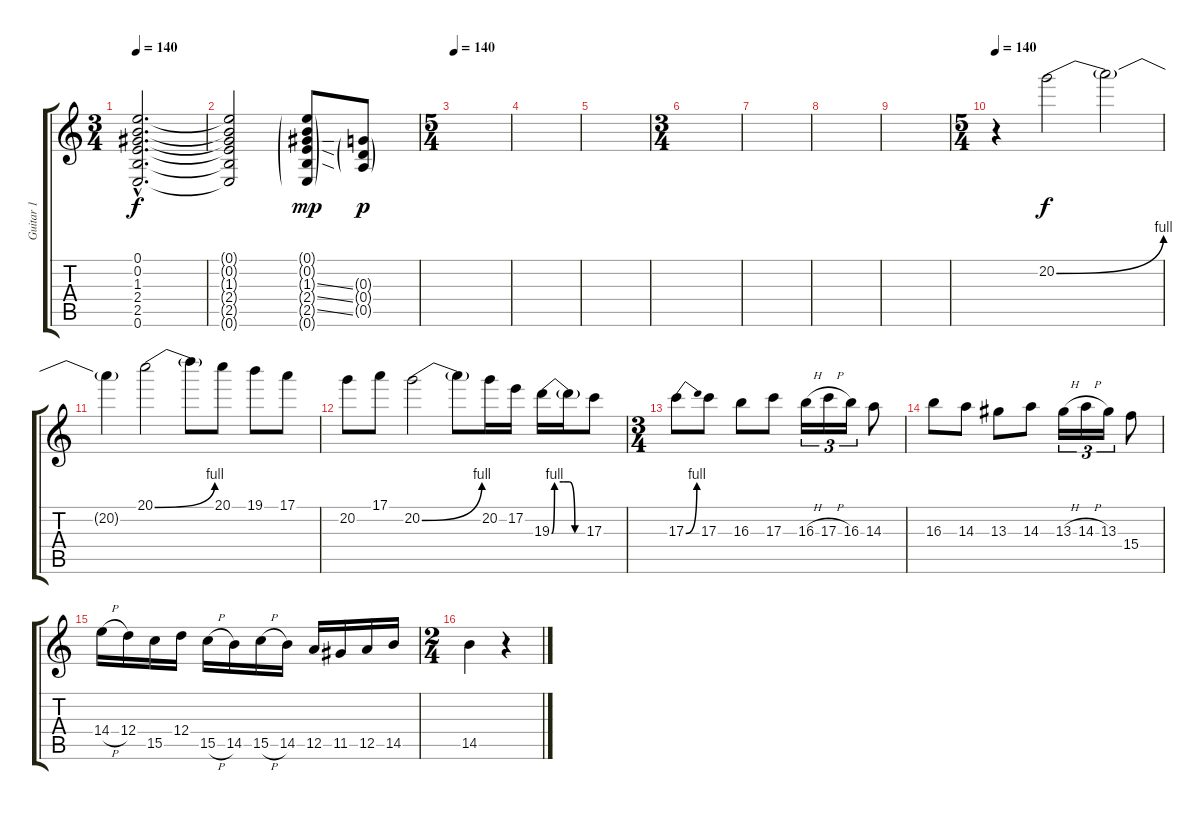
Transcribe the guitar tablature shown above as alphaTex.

\track ("Guitar 1" "Guitar 1") {instrument distortionguitar}
\staff {score tabs}
\tuning (E4 B3 G3 D3 A2 E2) {hide}
\ts (3 4)
\tempo 140
\clef g2
\ks c
(0.1{hac} 0.2{hac} 1.3{hac} 2.4{hac} 2.5{hac} 0.6{hac}).2{d dy f} |
(0.1{t} 0.2{t} 1.3{t} 2.4{t} 2.5{t} 0.6{t}).2 (0.1{g} 0.2{g} 1.3{ss g} 2.4{ss g} 2.5{ss g} 0.6{g}).8{dy mp} (0.3{g} 0.4{g} 0.5{g}).8{dy p} |
\ts (5 4)
\tempo 140
|
|
|
\ts (3 4)
|
|
|
|
\ts (5 4)
\tempo 140
r.4 20.2{be (bend 0 0 60 4)}.2{dy f} 20.2{t}.2 |
20.2{t}.4 20.1{be (bend 0 0 60 4)}.2 20.1{t}.8 20.1.8 19.1.8 17.1.8 |
20.2.8 17.1.8 20.2{be (bend 0 0 60 4)}.2 20.2{t}.8 20.2.16 17.2.16 19.3{be (custom 0 0 5 4 20 4 30 4 40 0 60 0)}.16 19.3{t}.16 17.3.8 |
\ts (3 4)
17.3{be (bend 0 0 60 4)}.8 17.3.8 16.3.8 17.3.8 16.3{h}.16{tu (3 2)} 17.3{h}.16{tu (3 2)} 16.3.16{tu (3 2)} 14.3.8 |
16.3.8 14.3.8 13.3.8 14.3.8 13.3{h}.16{tu (3 2)} 14.3{h}.16{tu (3 2)} 13.3.16{tu (3 2)} 15.4.8 |
14.4{h}.16 12.4.16 15.5.16 12.4.16 15.5{h}.16 14.5.16 15.5{h}.16 14.5.16 12.5.16 11.5.16 12.5.16 14.5.16 |
\ts (2 4)
14.5.4 r.4
